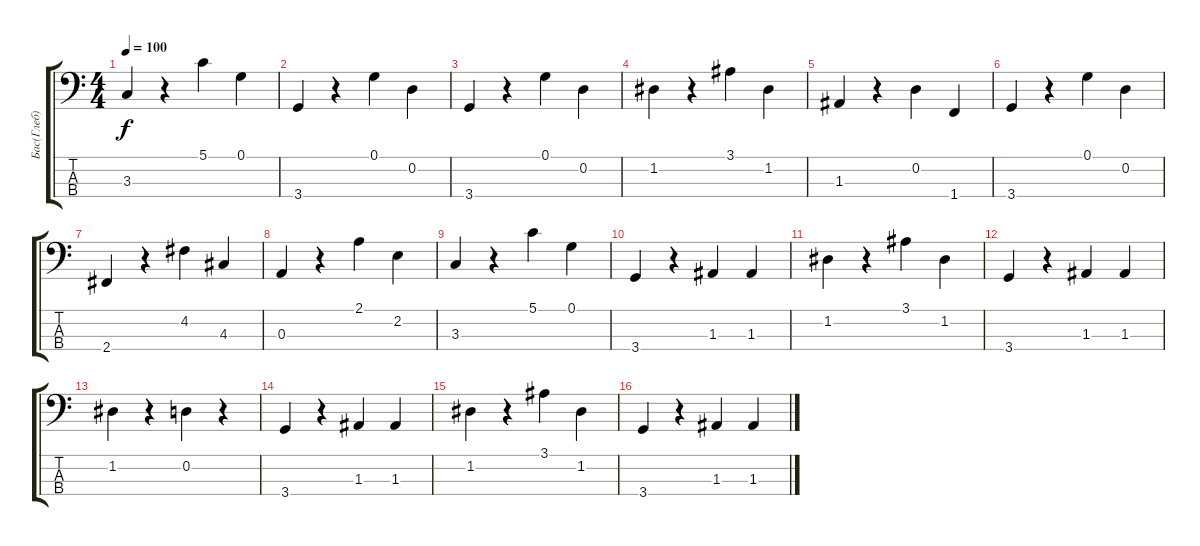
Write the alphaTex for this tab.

\track ("Бас(Глеб)" "Бас(Глеб)") {instrument slapbass1}
\staff {score tabs}
\tuning (G2 D2 A1 E1) {hide}
\ts (4 4)
\tempo 100
\clef f4
\ks c
3.3.4{dy f} r.4 5.1.4 0.1.4 |
3.4.4 r.4 0.1.4 0.2.4 |
3.4.4 r.4 0.1.4 0.2.4 |
1.2.4 r.4 3.1.4 1.2.4 |
1.3.4 r.4 0.2.4 1.4.4 |
3.4.4 r.4 0.1.4 0.2.4 |
2.4.4 r.4 4.2.4 4.3.4 |
0.3.4 r.4 2.1.4 2.2.4 |
3.3.4 r.4 5.1.4 0.1.4 |
3.4.4 r.4 1.3.4 1.3.4 |
1.2.4 r.4 3.1.4 1.2.4 |
3.4.4 r.4 1.3.4 1.3.4 |
1.2.4 r.4 0.2.4 r.4 |
3.4.4 r.4 1.3.4 1.3.4 |
1.2.4 r.4 3.1.4 1.2.4 |
3.4.4 r.4 1.3.4 1.3.4
